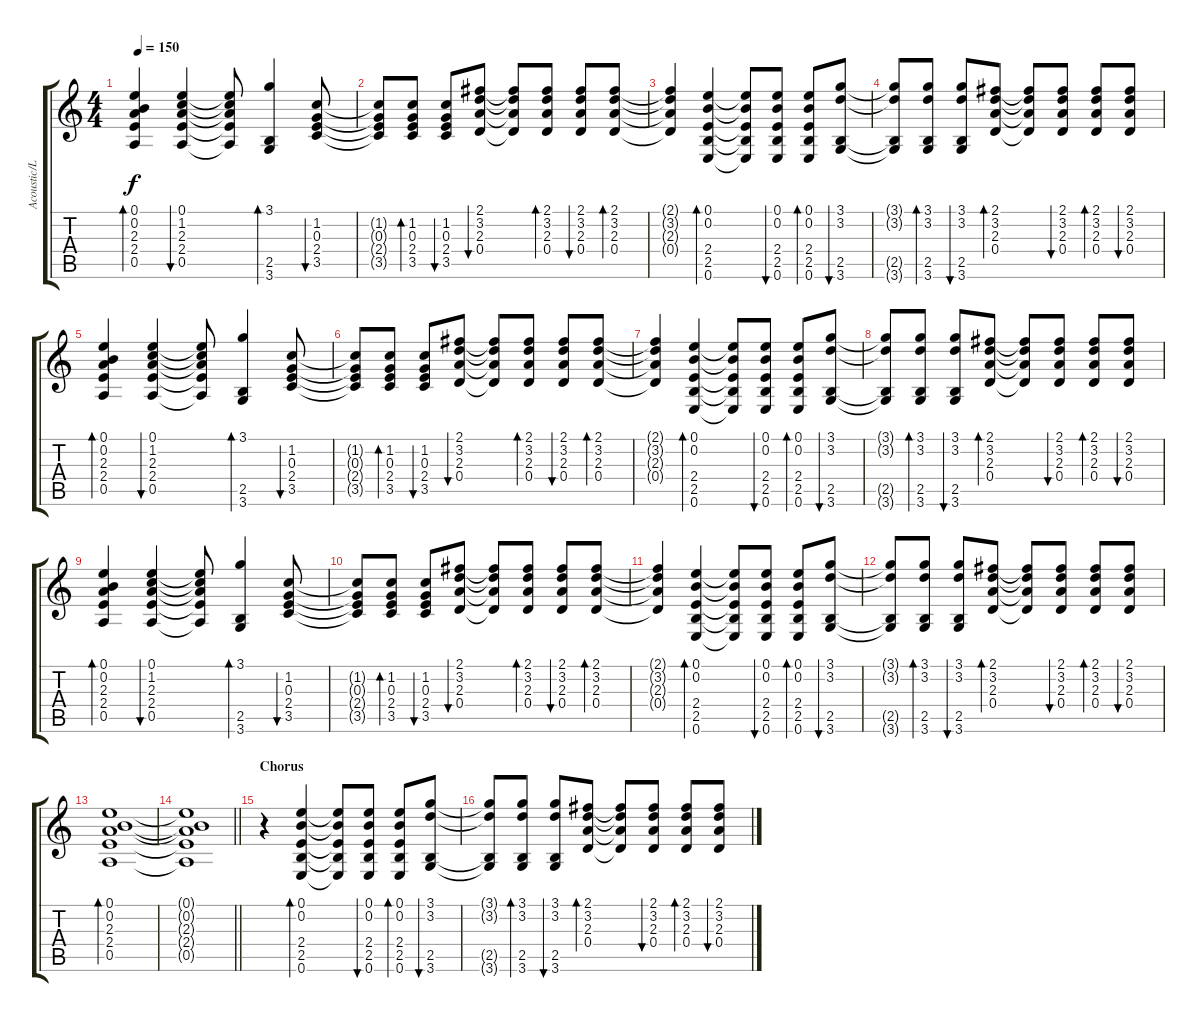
\track ("Acoustic/Lead Guitar" "Acoustic/L") {instrument acousticguitarsteel}
\staff {score tabs}
\tuning (E4 B3 G3 D3 A2 E2) {hide}
\ts (4 4)
\tempo 150
\clef g2
\ks c
(0.1 0.2 2.3 2.4 0.5).4{bd 120 dy f} (0.1 1.2 2.3 2.4 0.5).4{bu 120} (0.1{t} 1.2{t} 2.3{t} 2.4{t} 0.5{t}).8 (3.1 2.5 3.6).4{bd 120} (1.2 0.3 2.4 3.5).8{bu 120} |
(1.2{t} 0.3{t} 2.4{t} 3.5{t}).8 (1.2 0.3 2.4 3.5).8{bd 120} (1.2 0.3 2.4 3.5).8{bu 120} (2.1 3.2 2.3 0.4).8{bu 120} (2.1{t} 3.2{t} 2.3{t} 0.4{t}).8 (2.1 3.2 2.3 0.4).8{bd 120} (2.1 3.2 2.3 0.4).8{bu 120} (2.1 3.2 2.3 0.4).8{bd 120} |
(2.1{t} 3.2{t} 2.3{t} 0.4{t}).4 (0.1 0.2 2.4 2.5 0.6).4{bd 120} (0.1{t} 0.2{t} 2.4{t} 2.5{t} 0.6{t}).8 (0.1 0.2 2.4 2.5 0.6).8{bu 120} (0.1 0.2 2.4 2.5 0.6).8{bd 120} (3.1 3.2 2.5 3.6).8{bu 120} |
(3.1{t} 3.2{t} 2.5{t} 3.6{t}).8 (3.1 3.2 2.5 3.6).8{bd 120} (3.1 3.2 2.5 3.6).8{bu 120} (2.1 3.2 2.3 0.4).8{bd 120} (2.1{t} 3.2{t} 2.3{t} 0.4{t}).8 (2.1 3.2 2.3 0.4).8{bu 120} (2.1 3.2 2.3 0.4).8{bd 120} (2.1 3.2 2.3 0.4).8{bu 120} |
(0.1 0.2 2.3 2.4 0.5).4{bd 120} (0.1 1.2 2.3 2.4 0.5).4{bu 120} (0.1{t} 1.2{t} 2.3{t} 2.4{t} 0.5{t}).8 (3.1 2.5 3.6).4{bd 120} (1.2 0.3 2.4 3.5).8{bu 120} |
(1.2{t} 0.3{t} 2.4{t} 3.5{t}).8 (1.2 0.3 2.4 3.5).8{bd 120} (1.2 0.3 2.4 3.5).8{bu 120} (2.1 3.2 2.3 0.4).8{bu 120} (2.1{t} 3.2{t} 2.3{t} 0.4{t}).8 (2.1 3.2 2.3 0.4).8{bd 120} (2.1 3.2 2.3 0.4).8{bu 120} (2.1 3.2 2.3 0.4).8{bd 120} |
(2.1{t} 3.2{t} 2.3{t} 0.4{t}).4 (0.1 0.2 2.4 2.5 0.6).4{bd 120} (0.1{t} 0.2{t} 2.4{t} 2.5{t} 0.6{t}).8 (0.1 0.2 2.4 2.5 0.6).8{bu 120} (0.1 0.2 2.4 2.5 0.6).8{bd 120} (3.1 3.2 2.5 3.6).8{bu 120} |
(3.1{t} 3.2{t} 2.5{t} 3.6{t}).8 (3.1 3.2 2.5 3.6).8{bd 120} (3.1 3.2 2.5 3.6).8{bu 120} (2.1 3.2 2.3 0.4).8{bd 120} (2.1{t} 3.2{t} 2.3{t} 0.4{t}).8 (2.1 3.2 2.3 0.4).8{bu 120} (2.1 3.2 2.3 0.4).8{bd 120} (2.1 3.2 2.3 0.4).8{bu 120} |
(0.1 0.2 2.3 2.4 0.5).4{bd 120} (0.1 1.2 2.3 2.4 0.5).4{bu 120} (0.1{t} 1.2{t} 2.3{t} 2.4{t} 0.5{t}).8 (3.1 2.5 3.6).4{bd 120} (1.2 0.3 2.4 3.5).8{bu 120} |
(1.2{t} 0.3{t} 2.4{t} 3.5{t}).8 (1.2 0.3 2.4 3.5).8{bd 120} (1.2 0.3 2.4 3.5).8{bu 120} (2.1 3.2 2.3 0.4).8{bu 120} (2.1{t} 3.2{t} 2.3{t} 0.4{t}).8 (2.1 3.2 2.3 0.4).8{bd 120} (2.1 3.2 2.3 0.4).8{bu 120} (2.1 3.2 2.3 0.4).8{bd 120} |
(2.1{t} 3.2{t} 2.3{t} 0.4{t}).4 (0.1 0.2 2.4 2.5 0.6).4{bd 120} (0.1{t} 0.2{t} 2.4{t} 2.5{t} 0.6{t}).8 (0.1 0.2 2.4 2.5 0.6).8{bu 120} (0.1 0.2 2.4 2.5 0.6).8{bd 120} (3.1 3.2 2.5 3.6).8{bu 120} |
(3.1{t} 3.2{t} 2.5{t} 3.6{t}).8 (3.1 3.2 2.5 3.6).8{bd 120} (3.1 3.2 2.5 3.6).8{bu 120} (2.1 3.2 2.3 0.4).8{bd 120} (2.1{t} 3.2{t} 2.3{t} 0.4{t}).8 (2.1 3.2 2.3 0.4).8{bu 120} (2.1 3.2 2.3 0.4).8{bd 120} (2.1 3.2 2.3 0.4).8{bu 120} |
(0.1 0.2 2.3 2.4 0.5).1{bd 120} |
\barLineRight lightlight
(0.1{t} 0.2{t} 2.3{t} 2.4{t} 0.5{t}).1 |
\section ("" "Chorus")
r.4 (0.1 0.2 2.4 2.5 0.6).4{bd 120 volume 11 instrument acousticguitarsteel} (0.1{t} 0.2{t} 2.4{t} 2.5{t} 0.6{t}).8 (0.1 0.2 2.4 2.5 0.6).8{bu 120} (0.1 0.2 2.4 2.5 0.6).8{bd 120} (3.1 3.2 2.5 3.6).8{bu 120} |
(3.1{t} 3.2{t} 2.5{t} 3.6{t}).8 (3.1 3.2 2.5 3.6).8{bd 120} (3.1 3.2 2.5 3.6).8{bu 120} (2.1 3.2 2.3 0.4).8{bd 120} (2.1{t} 3.2{t} 2.3{t} 0.4{t}).8 (2.1 3.2 2.3 0.4).8{bu 120} (2.1 3.2 2.3 0.4).8{bd 120} (2.1 3.2 2.3 0.4).8{bu 120}
